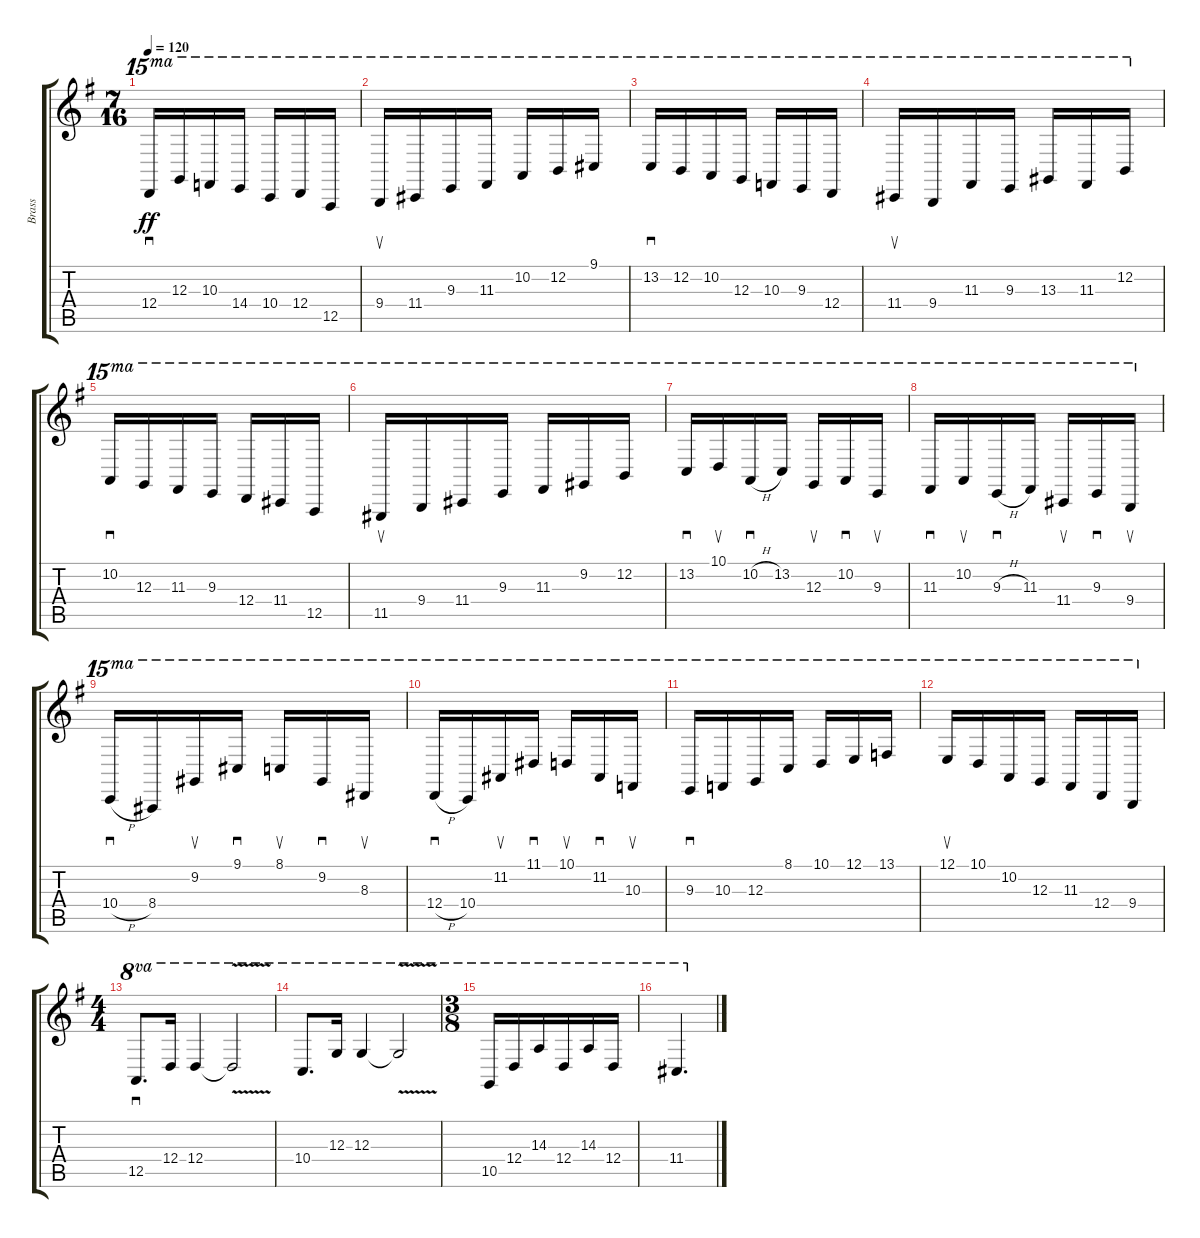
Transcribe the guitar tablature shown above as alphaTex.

\track ("Brass" "Brass") {instrument tenorsax}
\staff {score tabs}
\tuning (E4 B3 G3 D3 A2 E2) {hide}
\ts (7 16)
\tempo 120
\clef g2
\ks g
12.4.16{sd ot 15ma dy ff} 12.3.16{ot 15ma} 10.3.16{ot 15ma} 14.4.16{ot 15ma} 10.4.16{ot 15ma} 12.4.16{ot 15ma} 12.5.16{ot 15ma} |
9.4.16{su ot 15ma} 11.4.16{ot 15ma} 9.3.16{ot 15ma} 11.3.16{ot 15ma} 10.2.16{ot 15ma} 12.2.16{ot 15ma} 9.1.16{ot 15ma} |
13.2.16{sd ot 15ma} 12.2.16{ot 15ma} 10.2.16{ot 15ma} 12.3.16{ot 15ma} 10.3.16{ot 15ma} 9.3.16{ot 15ma} 12.4.16{ot 15ma} |
11.4.16{su ot 15ma} 9.4.16{ot 15ma} 11.3.16{ot 15ma} 9.3.16{ot 15ma} 13.3.16{ot 15ma} 11.3.16{ot 15ma} 12.2.16{ot 15ma} |
10.2.16{sd ot 15ma} 12.3.16{ot 15ma} 11.3.16{ot 15ma} 9.3.16{ot 15ma} 12.4.16{ot 15ma} 11.4.16{ot 15ma} 12.5.16{ot 15ma} |
11.5.16{su ot 15ma} 9.4.16{ot 15ma} 11.4.16{ot 15ma} 9.3.16{ot 15ma} 11.3.16{ot 15ma} 9.2.16{ot 15ma} 12.2.16{ot 15ma} |
13.2.16{sd ot 15ma} 10.1.16{su ot 15ma} 10.2{h}.16{sd ot 15ma} 13.2.16{ot 15ma} 12.3.16{su ot 15ma} 10.2.16{sd ot 15ma} 9.3.16{su ot 15ma} |
11.3.16{sd ot 15ma} 10.2.16{su ot 15ma} 9.3{h}.16{sd ot 15ma} 11.3.16{ot 15ma} 11.4.16{su ot 15ma} 9.3.16{sd ot 15ma} 9.4.16{su ot 15ma} |
10.4{h}.16{sd ot 15ma} 8.4.16{ot 15ma} 9.2.16{su ot 15ma} 9.1.16{sd ot 15ma} 8.1.16{su ot 15ma} 9.2.16{sd ot 15ma} 8.3.16{su ot 15ma} |
12.4{h}.16{sd ot 15ma} 10.4.16{ot 15ma} 11.2.16{su ot 15ma} 11.1.16{sd ot 15ma} 10.1.16{su ot 15ma} 11.2.16{sd ot 15ma} 10.3.16{su ot 15ma} |
9.3.16{sd ot 15ma} 10.3.16{ot 15ma} 12.3.16{ot 15ma} 8.1.16{ot 15ma} 10.1.16{ot 15ma} 12.1.16{ot 15ma} 13.1.16{ot 15ma} |
12.1.16{su ot 15ma} 10.1.16{ot 15ma} 10.2.16{ot 15ma} 12.3.16{ot 15ma} 11.3.16{ot 15ma} 12.4.16{ot 15ma} 9.4.16{ot 15ma} |
\ts (4 4)
12.5.8{d sd ot 8va} 12.4.16{ot 8va} 12.4.4{ot 8va} 12.4{v t}.2{ot 8va} |
10.4.8{d ot 8va} 12.3.16{ot 8va} 12.3.4{ot 8va} 12.3{v t}.2{ot 8va} |
\ts (3 8)
10.5.16{ot 8va} 12.4.16{ot 8va} 14.3.16{ot 8va} 12.4.16{ot 8va} 14.3.16{ot 8va} 12.4.16{ot 8va} |
11.4.4{d ot 8va}
